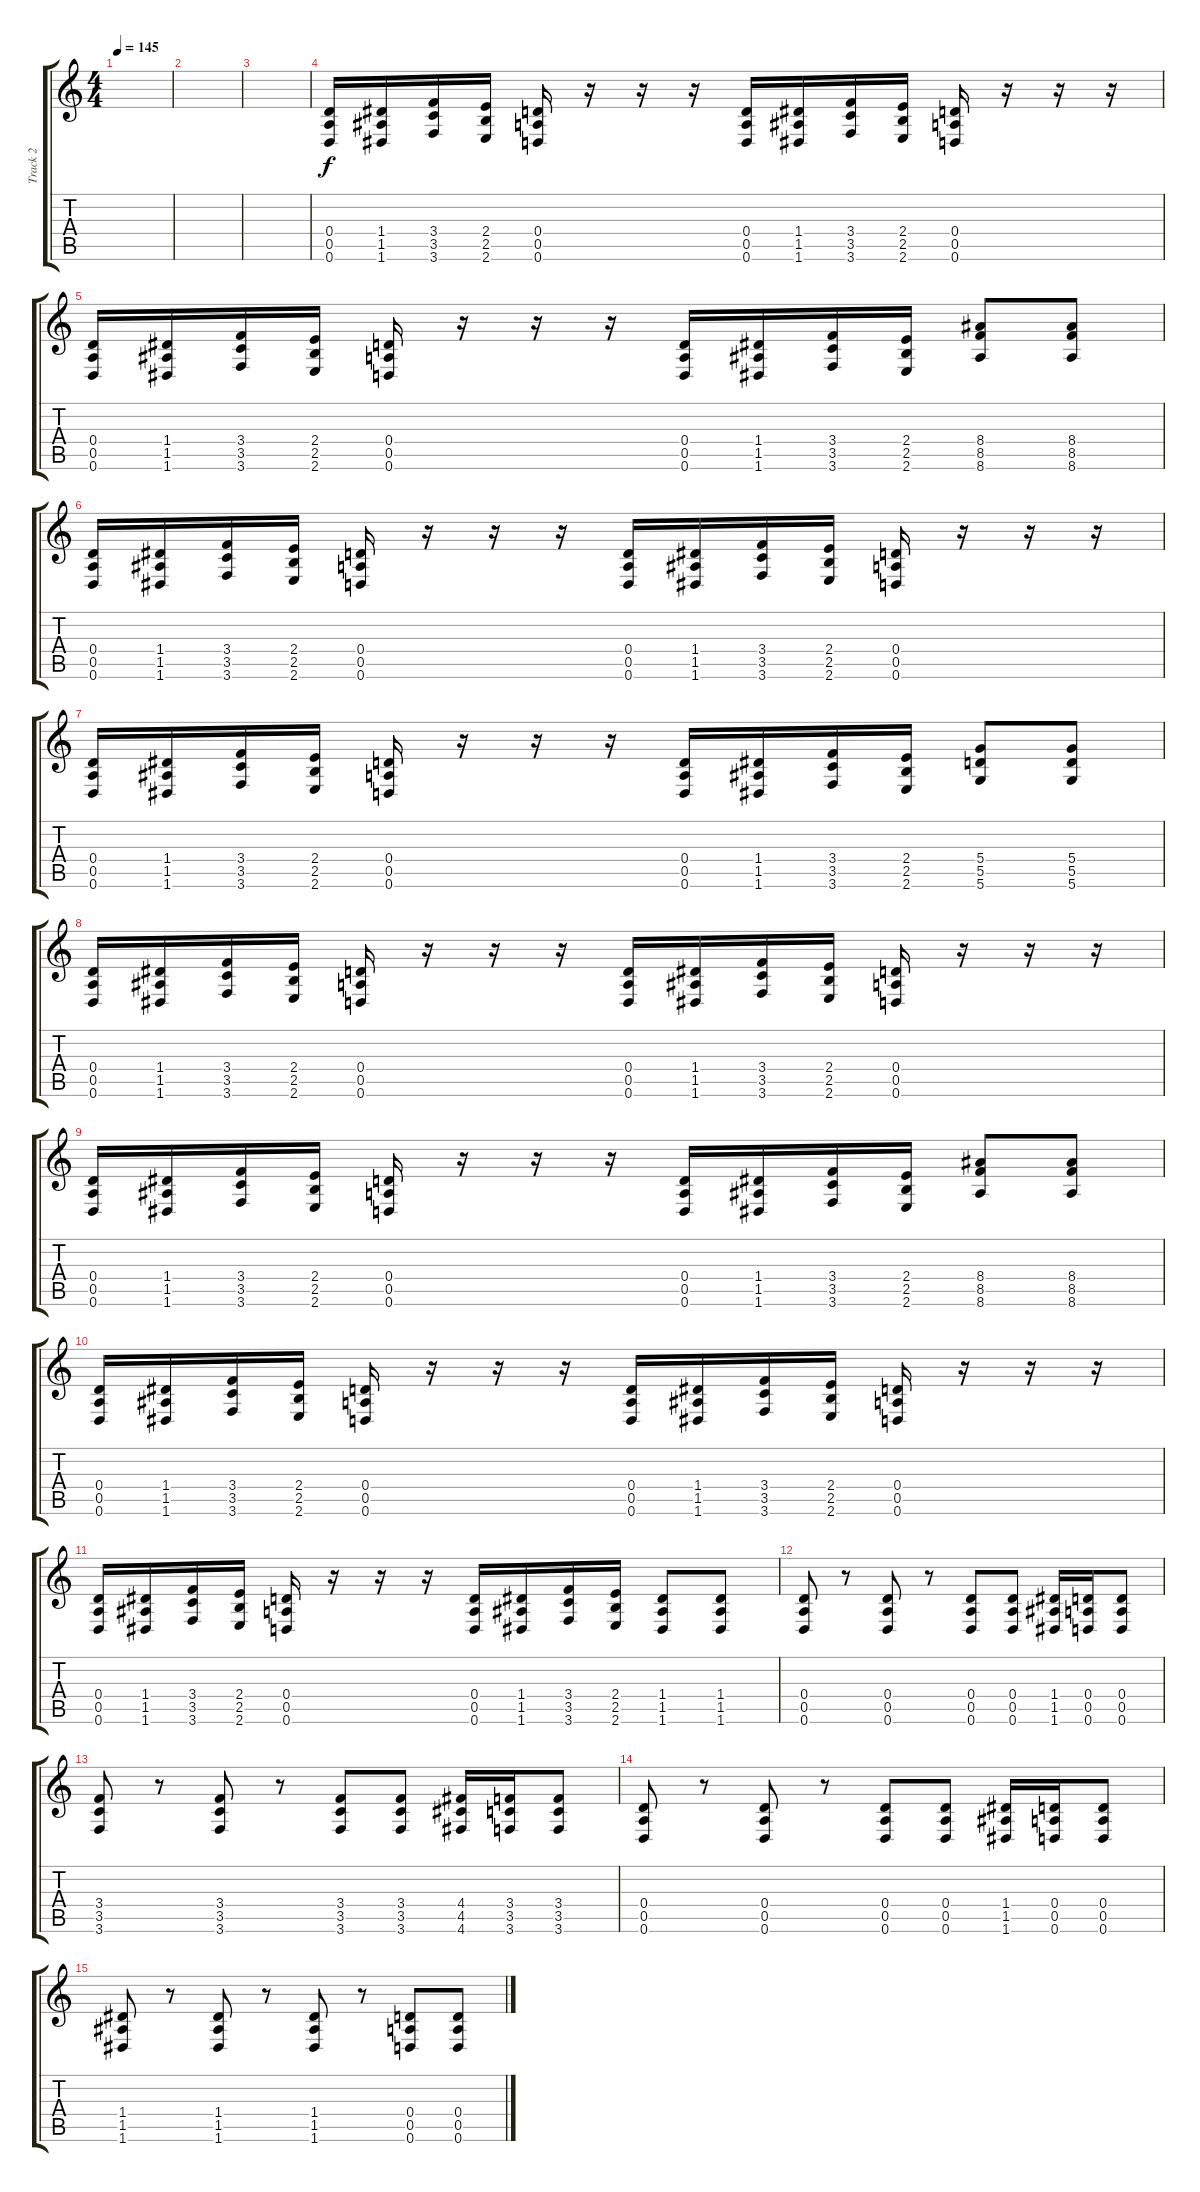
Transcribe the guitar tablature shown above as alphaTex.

\track ("Track 2" "Track 2") {instrument distortionguitar}
\staff {score tabs}
\tuning (E4 B3 G3 D3 A2 D2) {hide}
\ts (4 4)
\tempo 145
\clef g2
\ks c
|
|
|
(0.4 0.5 0.6).16 (1.4 1.5 1.6).16 (3.4 3.5 3.6).16 (2.4 2.5 2.6).16 (0.4 0.5 0.6).16 r.16 r.16 r.16 (0.4 0.5 0.6).16 (1.4 1.5 1.6).16 (3.4 3.5 3.6).16 (2.4 2.5 2.6).16 (0.4 0.5 0.6).16 r.16 r.16 r.16 |
(0.4 0.5 0.6).16 (1.4 1.5 1.6).16 (3.4 3.5 3.6).16 (2.4 2.5 2.6).16 (0.4 0.5 0.6).16 r.16 r.16 r.16 (0.4 0.5 0.6).16 (1.4 1.5 1.6).16 (3.4 3.5 3.6).16 (2.4 2.5 2.6).16 (8.4 8.5 8.6).8 (8.4 8.5 8.6).8 |
(0.4 0.5 0.6).16 (1.4 1.5 1.6).16 (3.4 3.5 3.6).16 (2.4 2.5 2.6).16 (0.4 0.5 0.6).16 r.16 r.16 r.16 (0.4 0.5 0.6).16 (1.4 1.5 1.6).16 (3.4 3.5 3.6).16 (2.4 2.5 2.6).16 (0.4 0.5 0.6).16 r.16 r.16 r.16 |
(0.4 0.5 0.6).16 (1.4 1.5 1.6).16 (3.4 3.5 3.6).16 (2.4 2.5 2.6).16 (0.4 0.5 0.6).16 r.16 r.16 r.16 (0.4 0.5 0.6).16 (1.4 1.5 1.6).16 (3.4 3.5 3.6).16 (2.4 2.5 2.6).16 (5.4 5.5 5.6).8 (5.4 5.5 5.6).8 |
(0.4 0.5 0.6).16 (1.4 1.5 1.6).16 (3.4 3.5 3.6).16 (2.4 2.5 2.6).16 (0.4 0.5 0.6).16 r.16 r.16 r.16 (0.4 0.5 0.6).16 (1.4 1.5 1.6).16 (3.4 3.5 3.6).16 (2.4 2.5 2.6).16 (0.4 0.5 0.6).16 r.16 r.16 r.16 |
(0.4 0.5 0.6).16 (1.4 1.5 1.6).16 (3.4 3.5 3.6).16 (2.4 2.5 2.6).16 (0.4 0.5 0.6).16 r.16 r.16 r.16 (0.4 0.5 0.6).16 (1.4 1.5 1.6).16 (3.4 3.5 3.6).16 (2.4 2.5 2.6).16 (8.4 8.5 8.6).8 (8.4 8.5 8.6).8 |
(0.4 0.5 0.6).16 (1.4 1.5 1.6).16 (3.4 3.5 3.6).16 (2.4 2.5 2.6).16 (0.4 0.5 0.6).16 r.16 r.16 r.16 (0.4 0.5 0.6).16 (1.4 1.5 1.6).16 (3.4 3.5 3.6).16 (2.4 2.5 2.6).16 (0.4 0.5 0.6).16 r.16 r.16 r.16 |
(0.4 0.5 0.6).16 (1.4 1.5 1.6).16 (3.4 3.5 3.6).16 (2.4 2.5 2.6).16 (0.4 0.5 0.6).16 r.16 r.16 r.16 (0.4 0.5 0.6).16 (1.4 1.5 1.6).16 (3.4 3.5 3.6).16 (2.4 2.5 2.6).16 (1.4 1.5 1.6).8 (1.4 1.5 1.6).8 |
(0.4 0.5 0.6).8 r.8 (0.4 0.5 0.6).8 r.8 (0.4 0.5 0.6).8 (0.4 0.5 0.6).8 (1.4 1.5 1.6).16 (0.4 0.5 0.6).16 (0.4 0.5 0.6).8 |
(3.4 3.5 3.6).8 r.8 (3.4 3.5 3.6).8 r.8 (3.4 3.5 3.6).8 (3.4 3.5 3.6).8 (4.4 4.5 4.6).16 (3.4 3.5 3.6).16 (3.4 3.5 3.6).8 |
(0.4 0.5 0.6).8 r.8 (0.4 0.5 0.6).8 r.8 (0.4 0.5 0.6).8 (0.4 0.5 0.6).8 (1.4 1.5 1.6).16 (0.4 0.5 0.6).16 (0.4 0.5 0.6).8 |
(1.4 1.5 1.6).8 r.8 (1.4 1.5 1.6).8 r.8 (1.4 1.5 1.6).8 r.8 (0.4 0.5 0.6).8 (0.4 0.5 0.6).8
